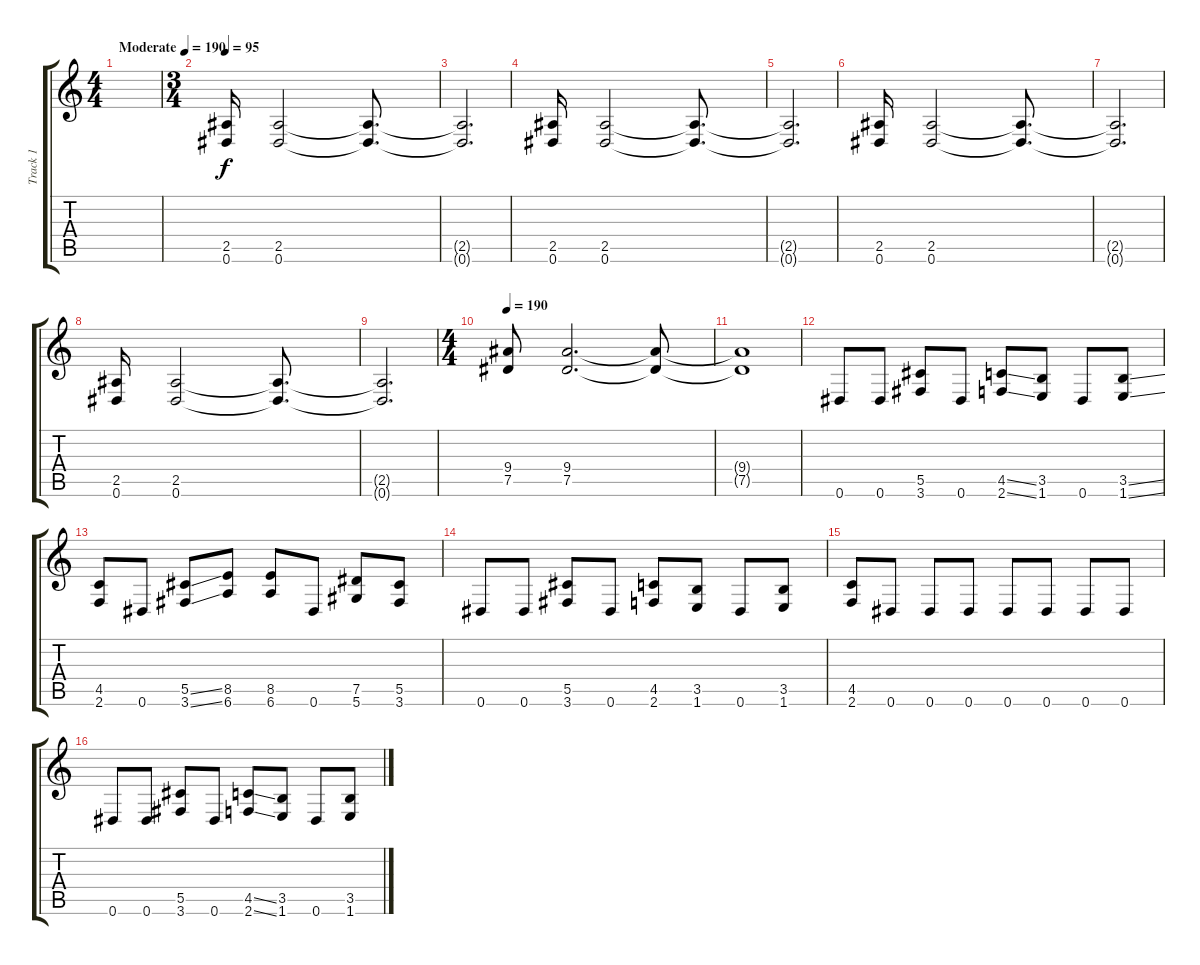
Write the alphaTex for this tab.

\track ("Track 1" "Track 1") {instrument distortionguitar}
\staff {score tabs}
\tuning (Eb4 Bb3 Gb3 Db3 Ab2 Eb2) {hide}
\ts (4 4)
\tempo (190 "Moderate")
\tempo 95
\tempo (190 "Moderate")
\clef g2
\ks c
|
\ts (3 4)
\tempo 95
(2.5 0.6).16 (2.5 0.6).2 (2.5{t} 0.6{t}).8{d} |
(2.5{t} 0.6{t}).2{d} |
(2.5 0.6).16 (2.5 0.6).2 (2.5{t} 0.6{t}).8{d} |
(2.5{t} 0.6{t}).2{d} |
(2.5 0.6).16 (2.5 0.6).2 (2.5{t} 0.6{t}).8{d} |
(2.5{t} 0.6{t}).2{d} |
(2.5 0.6).16 (2.5 0.6).2 (2.5{t} 0.6{t}).8{d} |
(2.5{t} 0.6{t}).2{d} |
\ts (4 4)
\tempo 190
(9.4 7.5).8 (9.4 7.5).2{d} (9.4{t} 7.5{t}).8 |
(9.4{t} 7.5{t}).1 |
0.6.8 0.6.8 (5.5 3.6).8 0.6.8 (4.5{ss} 2.6{ss}).8 (3.5 1.6).8 0.6.8 (3.5{ss} 1.6{ss}).8 |
(4.5 2.6).8 0.6.8 (5.5{ss} 3.6{ss}).8 (8.5 6.6).8 (8.5 6.6).8 0.6.8 (7.5 5.6).8 (5.5 3.6).8 |
0.6.8 0.6.8 (5.5 3.6).8 0.6.8 (4.5 2.6).8 (3.5 1.6).8 0.6.8 (3.5 1.6).8 |
(4.5 2.6).8 0.6.8 0.6.8 0.6.8 0.6.8 0.6.8 0.6.8 0.6.8 |
0.6.8 0.6.8 (5.5 3.6).8 0.6.8 (4.5{ss} 2.6{ss}).8 (3.5 1.6).8 0.6.8 (3.5{ss} 1.6{ss}).8
